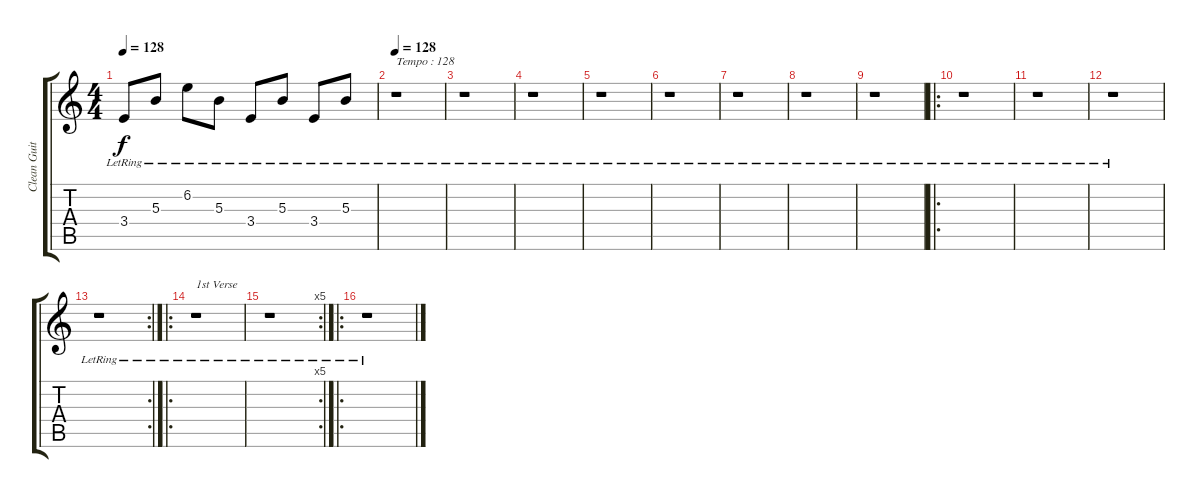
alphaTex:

\track ("Clean Guitar I" "Clean Guit") {instrument acousticguitarsteel}
\staff {score tabs}
\tuning (Eb4 Bb3 Gb3 Db3 Ab2 Eb2) {hide}
\ts (4 4)
\tempo 128
\clef g2
\ks c
3.4{lr}.8{dy f} 5.3{lr}.8 6.2{lr}.8 5.3{lr}.8 3.4{lr}.8 5.3{lr}.8 3.4{lr}.8 5.3{lr}.8 |
\tempo 128
r.1{txt "Tempo : 128"} |
r.1 |
r.1 |
r.1 |
r.1 |
r.1 |
r.1 |
r.1 |
\ro
r.1 |
r.1 |
r.1 |
\rc 2
r.1 |
\ro
r.1{txt "1st Verse"} |
\rc 5
r.1 |
\ro
r.1
